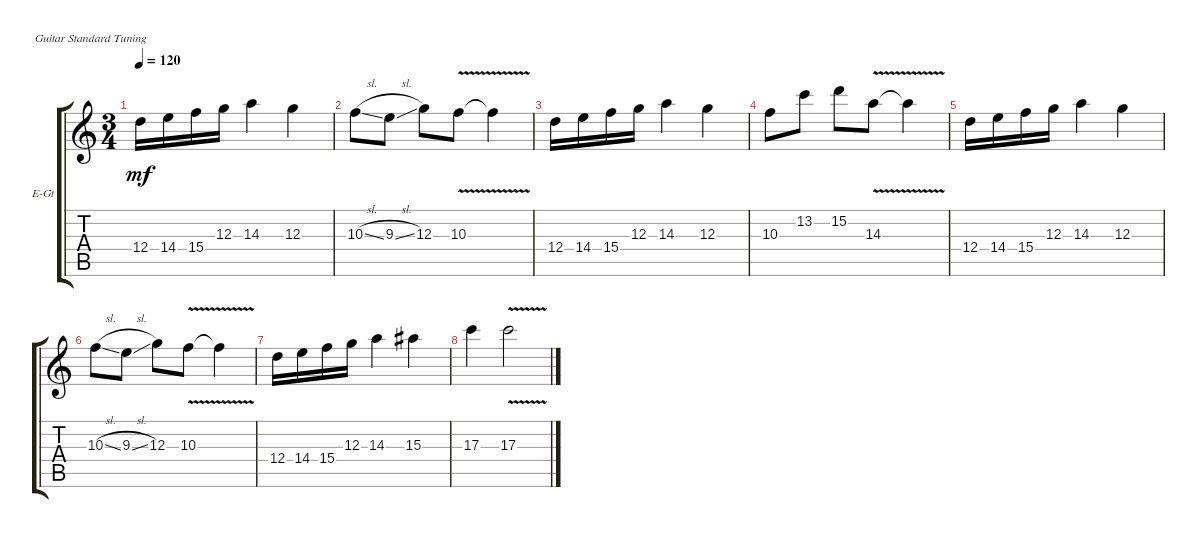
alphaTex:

\defaultSystemsLayout 4
\bracketExtendMode groupsimilarinstruments
\firstSystemTrackNameOrientation horizontal
\otherSystemsTrackNameOrientation horizontal
\track ("Lead Guitar" "E-Gt") {instrument distortionguitar}
\staff {score tabs}
\tuning (E4 B3 G3 D3 A2 E2)
\ts (3 4)
\tempo 120
\clef g2
\ks c
12.4.16{dy mf instrument distortionguitar} 14.4.16 15.4.16 12.3.16 14.3.4 12.3.4 |
10.3{sl}.8 9.3{sl}.8 12.3.8 10.3{v}.8 10.3{v t}.4 |
12.4.16 14.4.16 15.4.16 12.3.16 14.3.4 12.3.4 |
10.3.8 13.2.8 15.2.8 14.3{v}.8 14.3{v t}.4 |
12.4.16 14.4.16 15.4.16 12.3.16 14.3.4 12.3.4 |
10.3{sl}.8 9.3{sl}.8 12.3.8 10.3{v}.8 10.3{v t}.4 |
12.4.16 14.4.16 15.4.16 12.3.16 14.3.4 15.3.4 |
17.3.4 17.3{v}.2
